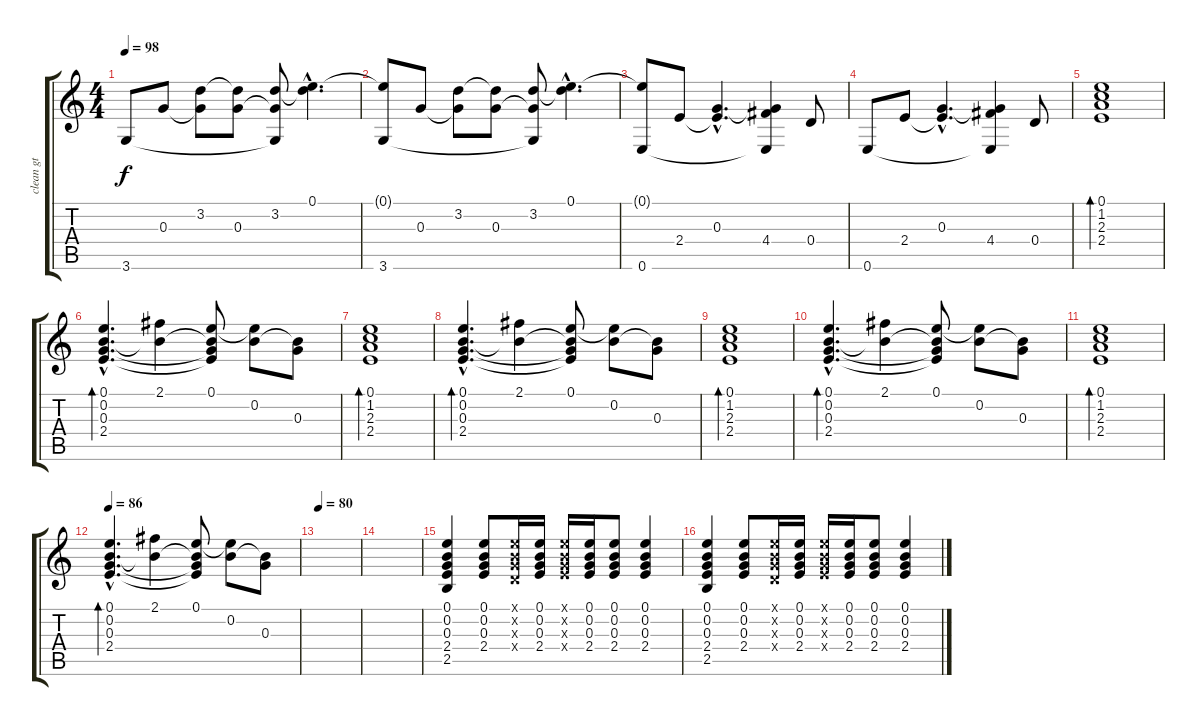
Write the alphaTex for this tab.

\track ("clean gt" "clean gt") {instrument acousticguitarnylon}
\staff {score tabs}
\tuning (E4 B3 G3 D3 A2 E2) {hide}
\ts (4 4)
\tempo 98
\clef g2
\ks c
3.6.8{dy f} 0.3.8 (3.2 0.3{t}).8 (3.2{t} 0.3).8 (3.2 0.3{t} 3.6{t}).8 (0.1{hac} 3.2{hac t}).4{d} |
(0.1{t} 3.6).8 0.3.8 (3.2 0.3{t}).8 (3.2{t} 0.3).8 (3.2 0.3{t} 3.6{t}).8 (0.1{hac} 3.2{hac t}).4{d} |
(0.1{t} 0.6).8 2.4.8 (0.3{hac} 2.4{hac t}).4{d} (0.3{t} 4.4 0.6{t}).4 0.4.8 |
0.6.8 2.4.8 (0.3{hac} 2.4{hac t}).4{d} (0.3{t} 4.4 0.6{t}).4 0.4.8 |
(0.1 1.2 2.3 2.4).1{bd 120} |
(0.1{hac} 0.2{hac} 0.3{hac} 2.4{hac}).4{d bd 240} (2.1 0.2{t}).4 (0.1 0.2{t} 0.3{t} 2.4{t}).8 (0.1{t} 0.2).8 (0.2{t} 0.3).8 |
(0.1 1.2 2.3 2.4).1{bd 120} |
(0.1{hac} 0.2{hac} 0.3{hac} 2.4{hac}).4{d bd 240} (2.1 0.2{t}).4 (0.1 0.2{t} 0.3{t} 2.4{t}).8 (0.1{t} 0.2).8 (0.2{t} 0.3).8 |
(0.1 1.2 2.3 2.4).1{bd 120} |
(0.1{hac} 0.2{hac} 0.3{hac} 2.4{hac}).4{d bd 240} (2.1 0.2{t}).4 (0.1 0.2{t} 0.3{t} 2.4{t}).8 (0.1{t} 0.2).8 (0.2{t} 0.3).8 |
(0.1 1.2 2.3 2.4).1{bd 120} |
\tempo 86
(0.1{hac} 0.2{hac} 0.3{hac} 2.4{hac}).4{d bd 240} (2.1 0.2{t}).4 (0.1 0.2{t} 0.3{t} 2.4{t}).8 (0.1{t} 0.2).8 (0.2{t} 0.3).8 |
\tempo 80
|
|
(0.1 0.2 0.3 2.4 2.5).4 (0.1 0.2 0.3 2.4).8 (0.1{x} 0.2{x} 0.3{x} 0.4{x}).16 (0.1 0.2 0.3 2.4).16 (0.1{x} 0.2{x} 0.3{x} 2.4{x}).16 (0.1 0.2 0.3 2.4).16 (0.1 0.2 0.3 2.4).8 (0.1 0.2 0.3 2.4).4 |
(0.1 0.2 0.3 2.4 2.5).4 (0.1 0.2 0.3 2.4).8 (0.1{x} 0.2{x} 0.3{x} 0.4{x}).16 (0.1 0.2 0.3 2.4).16 (0.1{x} 0.2{x} 0.3{x} 2.4{x}).16 (0.1 0.2 0.3 2.4).16 (0.1 0.2 0.3 2.4).8 (0.1 0.2 0.3 2.4).4
